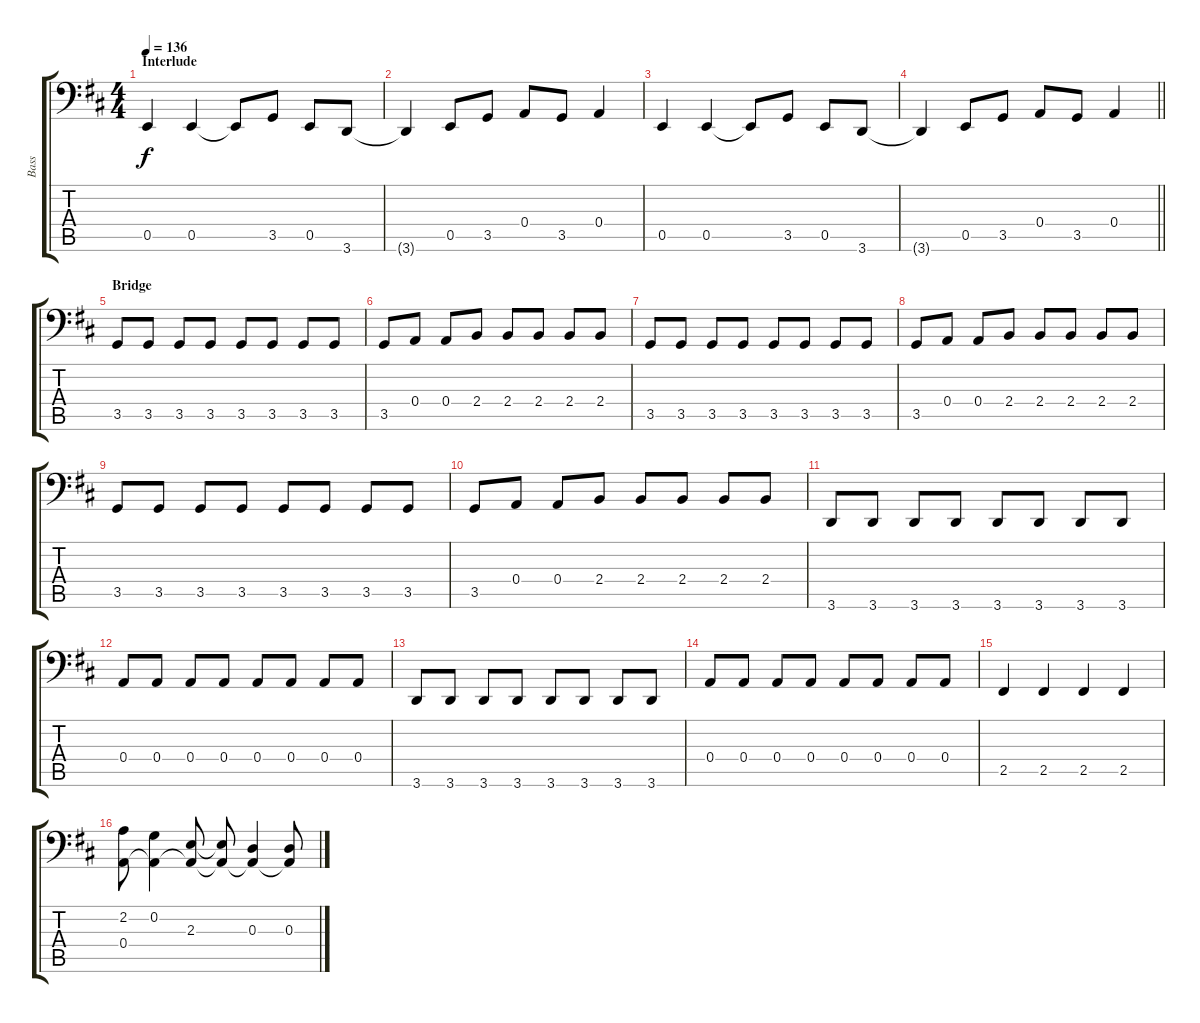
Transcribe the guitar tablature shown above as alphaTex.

\track ("Bass" "Bass") {instrument electricbasspick}
\staff {score tabs}
\tuning (C3 G2 D2 A1 E1 B0) {hide}
\ts (4 4)
\section ("" "Interlude")
\tempo 136
\clef f4
\ks d
0.5.4{dy f} 0.5.4 0.5{t}.8 3.5.8 0.5.8 3.6.8 |
3.6{t}.4 0.5.8 3.5.8 0.4.8 3.5.8 0.4.4 |
0.5.4 0.5.4 0.5{t}.8 3.5.8 0.5.8 3.6.8 |
\barLineRight lightlight
3.6{t}.4 0.5.8 3.5.8 0.4.8 3.5.8 0.4.4 |
\section ("" "Bridge")
3.5.8 3.5.8 3.5.8 3.5.8 3.5.8 3.5.8 3.5.8 3.5.8 |
3.5.8 0.4.8 0.4.8 2.4.8 2.4.8 2.4.8 2.4.8 2.4.8 |
3.5.8 3.5.8 3.5.8 3.5.8 3.5.8 3.5.8 3.5.8 3.5.8 |
3.5.8 0.4.8 0.4.8 2.4.8 2.4.8 2.4.8 2.4.8 2.4.8 |
3.5.8 3.5.8 3.5.8 3.5.8 3.5.8 3.5.8 3.5.8 3.5.8 |
3.5.8 0.4.8 0.4.8 2.4.8 2.4.8 2.4.8 2.4.8 2.4.8 |
3.6.8 3.6.8 3.6.8 3.6.8 3.6.8 3.6.8 3.6.8 3.6.8 |
0.4.8 0.4.8 0.4.8 0.4.8 0.4.8 0.4.8 0.4.8 0.4.8 |
3.6.8 3.6.8 3.6.8 3.6.8 3.6.8 3.6.8 3.6.8 3.6.8 |
0.4.8 0.4.8 0.4.8 0.4.8 0.4.8 0.4.8 0.4.8 0.4.8 |
2.5.4 2.5.4 2.5.4 2.5.4 |
(2.2 0.4).8 (0.2 0.4{t}).4 (2.3 0.4{t}).8 (2.3{t} 0.4{t}).8 (0.3 0.4{t}).4 (0.3 0.4{t}).8
